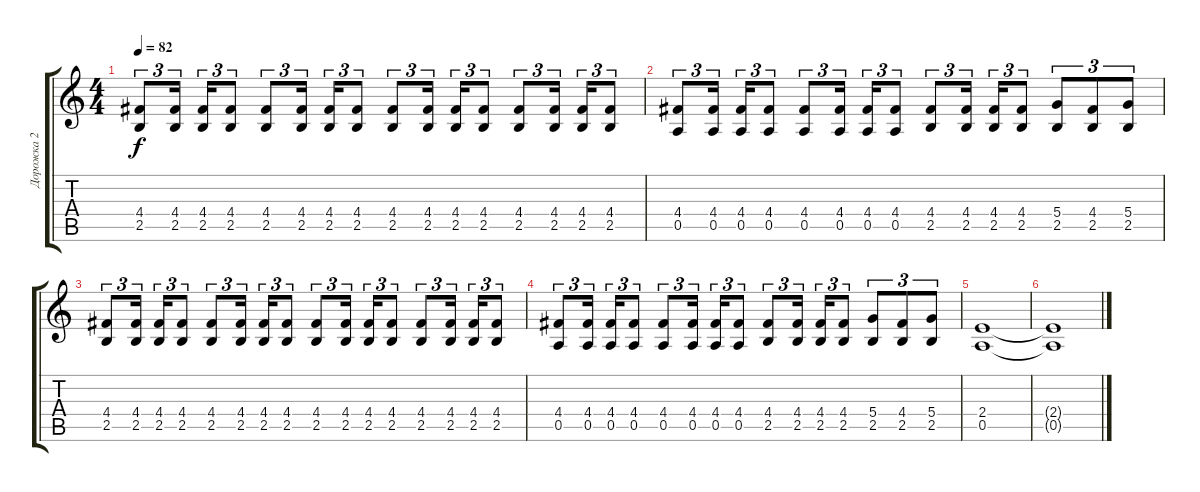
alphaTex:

\track ("Дорожка 2" "Дорожка 2") {instrument acousticguitarsteel}
\staff {score tabs}
\tuning (E4 B3 G3 D3 A2 E2) {hide}
\ts (4 4)
\tempo 82
\clef g2
\ks c
(4.4 2.5).8{tu (3 2) dy f} (4.4 2.5).16{tu (3 2)} (4.4 2.5).16{tu (3 2)} (4.4 2.5).8{tu (3 2)} (4.4 2.5).8{tu (3 2)} (4.4 2.5).16{tu (3 2)} (4.4 2.5).16{tu (3 2)} (4.4 2.5).8{tu (3 2)} (4.4 2.5).8{tu (3 2)} (4.4 2.5).16{tu (3 2)} (4.4 2.5).16{tu (3 2)} (4.4 2.5).8{tu (3 2)} (4.4 2.5).8{tu (3 2)} (4.4 2.5).16{tu (3 2)} (4.4 2.5).16{tu (3 2)} (4.4 2.5).8{tu (3 2)} |
(4.4 0.5).8{tu (3 2)} (4.4 0.5).16{tu (3 2)} (4.4 0.5).16{tu (3 2)} (4.4 0.5).8{tu (3 2)} (4.4 0.5).8{tu (3 2)} (4.4 0.5).16{tu (3 2)} (4.4 0.5).16{tu (3 2)} (4.4 0.5).8{tu (3 2)} (4.4 2.5).8{tu (3 2)} (4.4 2.5).16{tu (3 2)} (4.4 2.5).16{tu (3 2)} (4.4 2.5).8{tu (3 2)} (5.4 2.5).8{tu (3 2)} (4.4 2.5).8{tu (3 2)} (5.4 2.5).8{tu (3 2)} |
(4.4 2.5).8{tu (3 2)} (4.4 2.5).16{tu (3 2)} (4.4 2.5).16{tu (3 2)} (4.4 2.5).8{tu (3 2)} (4.4 2.5).8{tu (3 2)} (4.4 2.5).16{tu (3 2)} (4.4 2.5).16{tu (3 2)} (4.4 2.5).8{tu (3 2)} (4.4 2.5).8{tu (3 2)} (4.4 2.5).16{tu (3 2)} (4.4 2.5).16{tu (3 2)} (4.4 2.5).8{tu (3 2)} (4.4 2.5).8{tu (3 2)} (4.4 2.5).16{tu (3 2)} (4.4 2.5).16{tu (3 2)} (4.4 2.5).8{tu (3 2)} |
(4.4 0.5).8{tu (3 2)} (4.4 0.5).16{tu (3 2)} (4.4 0.5).16{tu (3 2)} (4.4 0.5).8{tu (3 2)} (4.4 0.5).8{tu (3 2)} (4.4 0.5).16{tu (3 2)} (4.4 0.5).16{tu (3 2)} (4.4 0.5).8{tu (3 2)} (4.4 2.5).8{tu (3 2)} (4.4 2.5).16{tu (3 2)} (4.4 2.5).16{tu (3 2)} (4.4 2.5).8{tu (3 2)} (5.4 2.5).8{tu (3 2)} (4.4 2.5).8{tu (3 2)} (5.4 2.5).8{tu (3 2)} |
(2.4 0.5).1 |
(2.4{t} 0.5{t}).1
